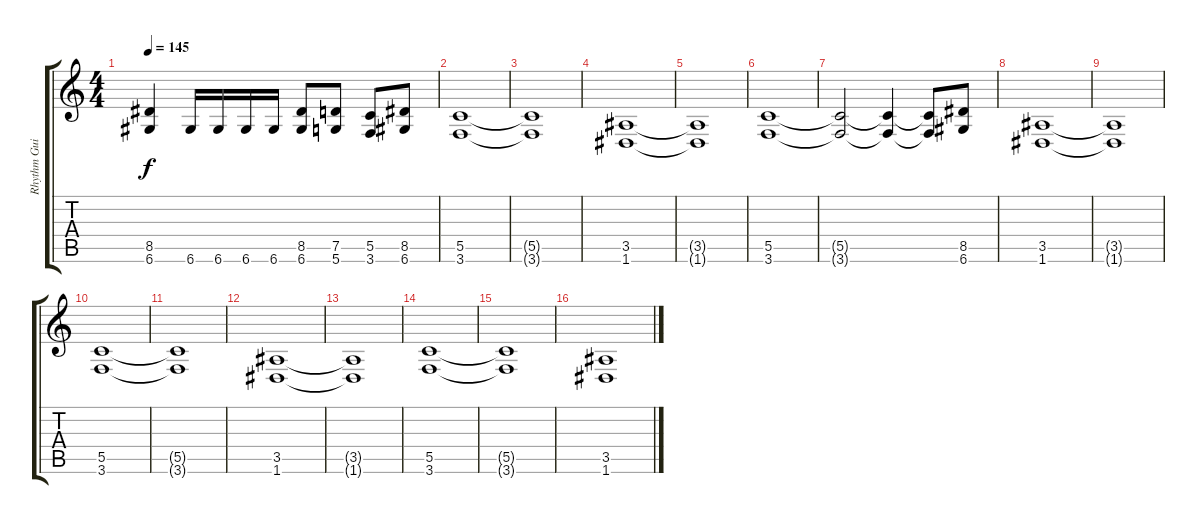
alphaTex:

\track ("Rhythm Guitar" "Rhythm Gui") {instrument distortionguitar}
\staff {score tabs}
\tuning (D4 A3 F3 C3 G2 D2) {hide}
\ts (4 4)
\tempo 145
\clef g2
\ks c
(8.5 6.6).4{dy f} 6.6.16 6.6.16 6.6.16 6.6.16 (8.5 6.6).8 (7.5 5.6).8 (5.5 3.6).8 (8.5 6.6).8 |
(5.5 3.6).1 |
(5.5{t} 3.6{t}).1 |
(3.5 1.6).1 |
(3.5{t} 1.6{t}).1 |
(5.5 3.6).1 |
(5.5{t} 3.6{t}).2 (5.5{t} 3.6{t}).4 (5.5{t} 3.6{t}).8 (8.5 6.6).8 |
(3.5 1.6).1 |
(3.5{t} 1.6{t}).1 |
(5.5 3.6).1 |
(5.5{t} 3.6{t}).1 |
(3.5 1.6).1 |
(3.5{t} 1.6{t}).1 |
(5.5 3.6).1 |
(5.5{t} 3.6{t}).1 |
(3.5 1.6).1
